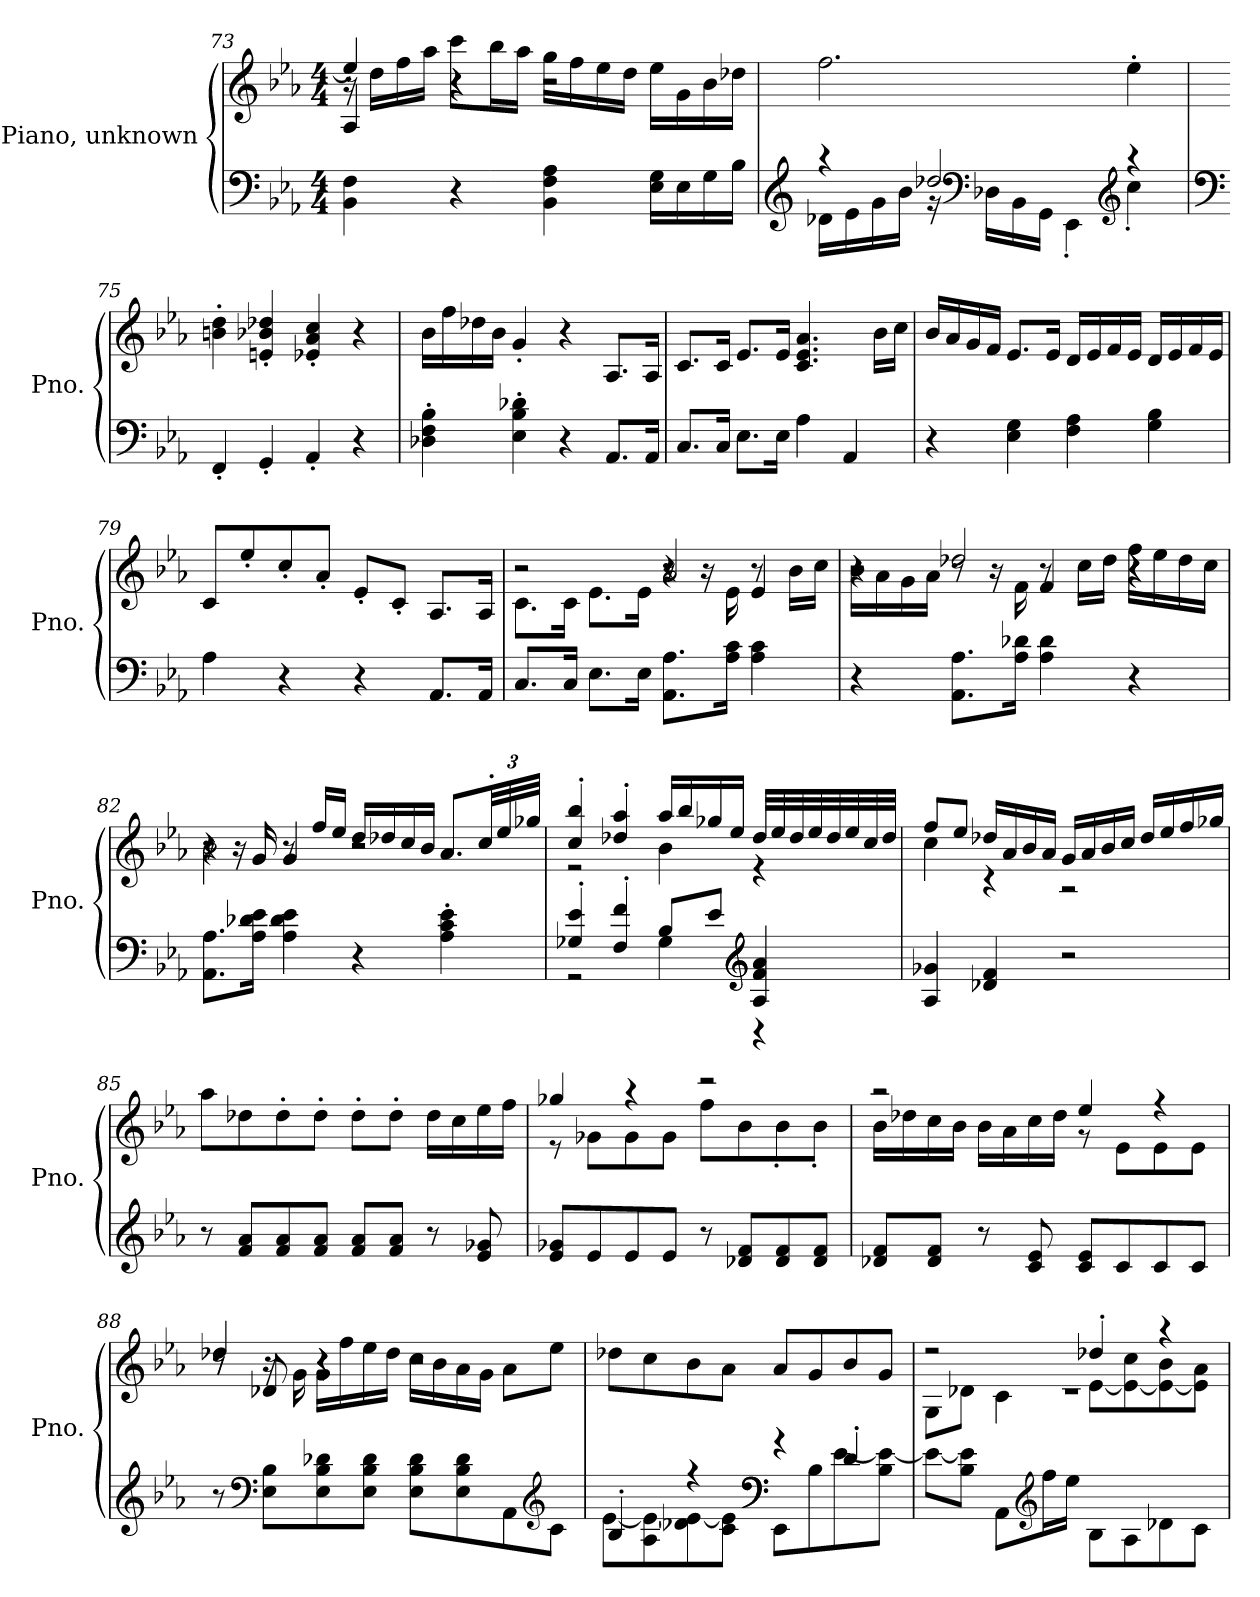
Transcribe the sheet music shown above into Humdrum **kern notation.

**kern	**kern
*part1	*part1
*staff2	*staff1
*I"Piano, unknown	*
*I'Pno.	*
*clefF4	*clefG2
*k[b-e-a-]	*k[b-e-a-]
*M4/4	*M4/4
=73	=73
*	*^
*	*	*^
4BB-\ 4F\	4ee-/]	16r	4A-/
.	.	16dd\LL	.
.	.	16ff\	.
.	.	16aa-\JJ	.
4r	4r	8ccc\L	4r
.	.	16bb-\L	.
.	.	16aa-\JJ	.
4BB-\ 4F\ 4A-\	2r	16gg\LL	2r
.	.	16ff\	.
.	.	16ee-\	.
.	.	16dd\JJ	.
16E-\ 16G\LL	.	16ee-\LL	.
16E-\	.	16g\	.
16G\	.	16b-\	.
16B-\JJ	.	16dd-X\JJ	.
*	*v	*v	*v
!!LO:LB:g=z
=74	=74
*clefG2	*
*^	*
4r	16d-X\LL	2.ff\
.	16e-\	.
.	16g\	.
.	16b-\JJ	.
2dd-X/	16r	.
*clefF4	*	*
.	16D-X\LL	.
.	16BB-\	.
.	16GG\JJ	.
.	4EE-'\	.
*clefG2	*	*
4r	4cc'\	4ee-'\
*v	*v	*
=75	=75
*clefF4	*
4FF'/	4bn\' 4dd\'
4GG'/	4en/' 4b-X/' 4dd-X/'
4AA-'/	4e-X/' 4a-/' 4cc/'
4r	4r
=76	=76
4D-X\' 4F\' 4B-\'	16b-\LL
.	16ff\
.	16dd-X\
.	16b-\JJ
4E-\' 4B-\' 4d-X\'	4g'/
4r	4r
8.AA-/L	8.A-/L
16AA-/Jk	16A-/Jk
=77	=77
8.C/L	8.c/L
16C/Jk	16c/Jk
8.E-\L	8.e-/L
16E-\Jk	16e-/Jk
4A-\	4.c/ 4.e-/ 4.a-/
4AA-/	.
.	16b-\LL
.	16cc\JJ
!!LO:LB:g=z
=78	=78
4r	16b-/LL
.	16a-/
.	16g/
.	16f/JJ
4E-\ 4G\	8.e-/L
.	16e-/Jk
4F\ 4A-\	16d/LL
.	16e-/
.	16f/
.	16e-/JJ
4G\ 4B-\	16d/LL
.	16e-/
.	16f/
.	16e-/JJ
=79	=79
4A-\	8c/L
.	8ee-'/
4r	8cc'/
.	8a-'/J
4r	8e-'/L
.	8c'/J
8.AA-/L	8.A-/L
16AA-/Jk	16A-/Jk
=80	=80
*	*^
*	*	*^
8.C/L	2r	8.c\L	2r
16C/Jk	.	16c\Jk	.
8.E-\L	.	8.e-\L	.
16E-\Jk	.	16e-\Jk	.
8.AA-\ 8.A-\L	2a-/	8r	4r
.	.	16r	.
16A-\ 16c\Jk	.	16e-\	.
4A-\ 4c\	.	8r	4e-/
.	.	16b-\LL	.
.	.	16cc\JJ	.
!!LO:LB:g=z	!!	!!
=81	=81	=81	=81
4r	4r	16b-\LL	2r
.	.	16a-\	.
.	.	16g\	.
.	.	16a-\JJ	.
8.AA-\ 8.A-\L	2dd-X/	8r	.
.	.	16r	.
16A-\ 16d-X\Jk	.	16f\	.
4A-\ 4d-\	.	8r	4f/
.	.	16cc\LL	.
.	.	16dd-\JJ	.
4r	4r	16ff\LL	4r
.	.	16ee-\	.
.	.	16dd-\	.
.	.	16cc\JJ	.
=82	=82	=82	=82
8.AA-\ 8.A-\L	8r	2b-\	4r
.	16r	.	.
16A-\ 16d-X\ 16e-\Jk	16g/	.	.
4A-\ 4d-\ 4e-\	8r	.	4g/
.	16ff/LL	.	.
.	16ee-/JJ	.	.
4r	16dd/LL	2r	2r
.	16dd-X/	.	.
.	16cc/	.	.
.	16b-/JJ	.	.
4A-\' 4c\' 4e-\'	8.a-/L	.	.
*	*Xbrackettup	*	*
.	48cc'/LL	.	.
.	48ee-/	.	.
.	48gg-X/JJJ	.	.
*	*	*v	*v
!!LO:LB:g=z
=83	=83	=83
*^	*	*
4G-X/' 4e-/'	2r	4cc/' 4bb-/'	2r
4F/' 4f/'	.	4dd-X/' 4aa-/'	.
8B-/L	4G-\	16aa-/LL	4b-\
.	.	16bb-/	.
8e-/J	.	16gg-X/	.
.	.	16ee-/JJ	.
*clefG2	*	*	*
4A-/ 4f/ 4a-/	4r	32dd-/LLL	4r
.	.	32ee-/	.
.	.	32dd-/	.
.	.	32ee-/	.
.	.	32dd-/	.
.	.	32ee-/	.
.	.	32cc/	.
.	.	32dd-/JJJ	.
*v	*v	*	*
=84	=84	=84
4A-/ 4g-X/	8ff/L	4cc\
.	8ee-/J	.
4d-X/ 4f/	16dd-X/LL	4r
.	16a-/	.
.	16b-/	.
.	16a-/JJ	.
2r	16g/LL	2r
.	16a-/	.
.	16b-/	.
.	16cc/JJ	.
.	16dd-/LL	.
.	16ee-/	.
.	16ff/	.
.	16gg-X/JJ	.
*	*v	*v
=85	=85
8r	8aa-\L
8f/ 8a-/L	8dd-X\
8f/ 8a-/	8dd-'\
8f/ 8a-/J	8dd-'\J
8f/ 8a-/L	8dd-'\L
8f/ 8a-/J	8dd-'\J
8r	16dd-\LL
.	16cc\
8e-/ 8g-X/	16ee-\
.	16ff\JJ
!!LO:PB:g=z
=86	=86
*	*^
8e-/ 8g-X/L	4gg-X/	8r
8e-/	.	8g-X\L
8e-/	4r	8g-\
8e-/J	.	8g-\J
8r	2r	8ff\L
8d-X/ 8f/L	.	8b-\
8d-/ 8f/	.	8b-'\
8d-/ 8f/J	.	8b-'\J
=87	=87	=87
8d-X/ 8f/L	2r	16b-\LL
.	.	16dd-X\
8d-/ 8f/J	.	16cc\
.	.	16b-\JJ
8r	.	16b-\LL
.	.	16a-\
8c/ 8e-/	.	16cc\
.	.	16dd-\JJ
8c/ 8e-/L	4ee-/	8r
8c/	.	8e-\L
8c/	4r	8e-\
8c/J	.	8e-\J
=88	=88	=88
*	*	*^
8r	4dd-X/	8r	8r
*clefF4	*	*	*
8E-\ 8B-\L	.	16r	8d-X/
.	.	16g\	.
8E-\ 8B-\ 8d-X\	4r	16g\LL	4r
.	.	16ff\	.
8E-\ 8B-\ 8d-\J	.	16ee-\	.
.	.	16dd-\JJ	.
8E-\ 8B-\ 8d-\L	2r	16cc\LL	2r
.	.	16b-\	.
8E-\ 8B-\ 8d-\	.	16a-\	.
.	.	16g\JJ	.
8AA-\	.	8a-\L	.
*clefG2	*	*	*
8c\J	.	8ee-\J	.
*	*v	*v	*v
!!LO:LB:g=z
=89	=89
*^	*
4B-'/	[8e-\L	8dd-X\L
.	8A-\ 8e-\_	8cc\
4r	8d-X\ 8e-\_	8b-\
.	8c\ 8e-\]J	8a-\J
*clefF4	*	*
4r	8EE-\L	8a-/L
.	8B-\	8g/
4d-'/	[8e-\	8b-/
.	8B-\ 8e-\_J	8g/J
=90	=90	=90
*	*	*^
1r	8e-\L_	2r	8G\L
.	8B-\ 8e-\]J	.	8d-X\J
.	8AA-\L	.	4c\
*clefG2	*	*	*
.	16ff\L	.	.
.	16ee-\JJ	.	.
.	8B-\L	4dd-X'/	[8e-\L
.	8A-\	.	8e-\_ 8cc\
.	8d-X\	4r	8e-\_ 8b-\
.	8c\J	.	8e-\] 8a-\J
*v	*v	*	*
*	*v	*v
=	=
*-	*-
